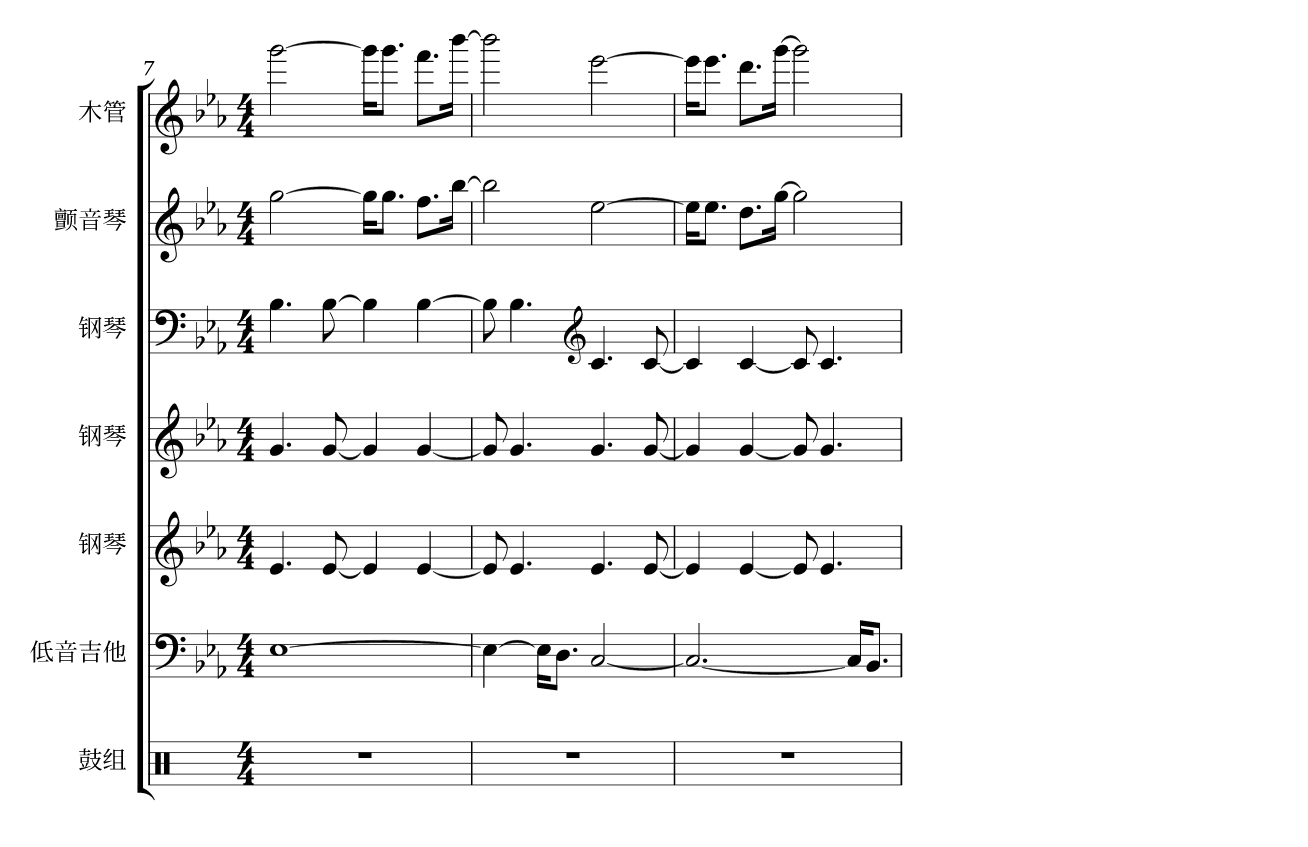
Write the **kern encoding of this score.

**kern	**kern	**kern	**kern	**kern	**kern	**kern
*part7	*part6	*part5	*part4	*part3	*part2	*part1
*staff7	*staff6	*staff5	*staff4	*staff3	*staff2	*staff1
*I"鼓组	*I"低音吉他	*I"钢琴	*I"钢琴	*I"钢琴	*I"颤音琴	*I"木管
*clefX	*clefF4	*clefG2	*clefG2	*clefF4	*clefG2	*clefG2
*	*ITrd7c12	*	*	*	*	*
*k[]	*k[b-e-a-]	*k[b-e-a-]	*k[b-e-a-]	*k[b-e-a-]	*k[b-e-a-]	*k[b-e-a-]
*M4/4	*M4/4	*M4/4	*M4/4	*M4/4	*M4/4	*M4/4
=7	=7	=7	=7	=7	=7	=7
1r	[1EE-	4.e-/	4.g/	4.B-\	[2gg\	[2ggg\
.	.	[8e-/	[8g/	[8B-\	.	.
.	.	4e-/]	4g/]	4B-\]	16gg\KL]	16ggg\KL]
.	.	.	.	.	8.gg\J	8.ggg\J
.	.	[4e-/	[4g/	[4B-\	8.ff\L	8.fff\L
.	.	.	.	.	[16bb-\Jk	[16bbb-\Jk
=8	=8	=8	=8	=8	=8	=8
1r	4EE-\_	8e-/]	8g/]	8B-\]	2bb-\]	2bbb-\]
.	.	4.e-/	4.g/	4.B-\	.	.
.	16EE-\KL]	.	.	.	.	.
.	8.DD\J	.	.	.	.	.
*	*	*	*	*clefG2	*	*
.	[2CC/	4.e-/	4.g/	4.c/	[2ee-\	[2eee-\
.	.	[8e-/	[8g/	[8c/	.	.
!!LO:PB:g=z
=9	=9	=9	=9	=9	=9	=9
1r	2.CC/_	4e-/]	4g/]	4c/]	16ee-\KL]	16eee-\KL]
.	.	.	.	.	8.ee-\J	8.eee-\J
.	.	[4e-/	[4g/	[4c/	8.dd\L	8.ddd\L
.	.	.	.	.	[16gg\Jk	[16ggg\Jk
.	.	8e-/]	8g/]	8c/]	2gg\]	2ggg\]
.	.	4.e-/	4.g/	4.c/	.	.
.	16CC/KL]	.	.	.	.	.
.	8.BBB-/J	.	.	.	.	.
=	=	=	=	=	=	=
*-	*-	*-	*-	*-	*-	*-
